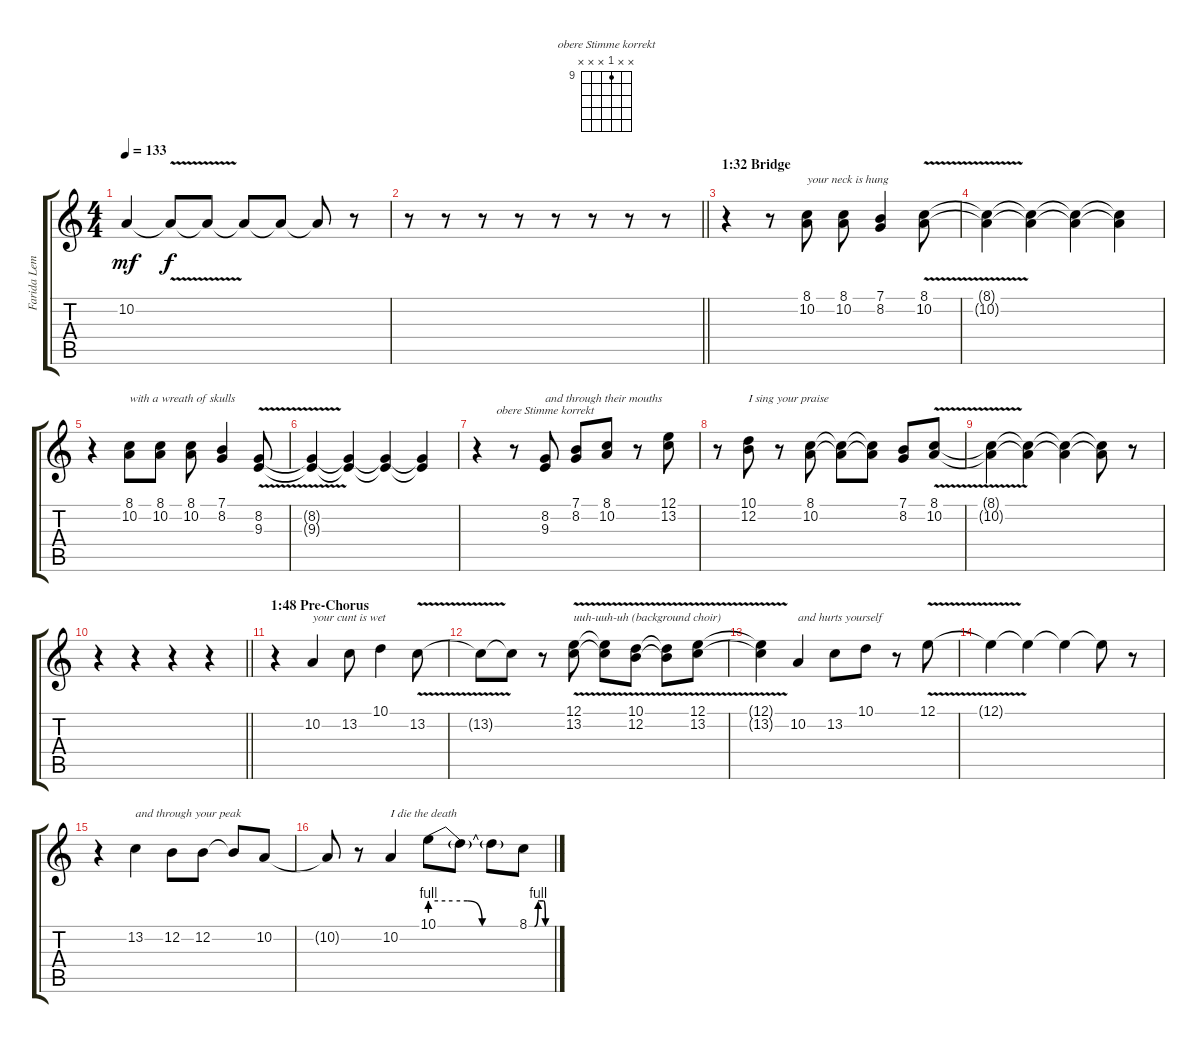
\track ("Farida Lemouchi (Vocals + backing)" "Farida Lem") {instrument bassoon}
\staff {score tabs}
\tuning (E4 B3 G3 D3 A2 E2) {hide}
\chord ("obere Stimme korrekt" x x 9 x x x) {firstfret 9}
\ts (4 4)
\tempo 133
\clef g2
\ks c
10.2.4{dy mf} 10.2{v t}.8{dy f} 10.2{t}.8 10.2{t}.8 10.2{t}.8 10.2{t}.8 r.8 |
\barLineRight lightlight
r.8 r.8 r.8 r.8 r.8 r.8 r.8 r.8 |
\section ("" "1:32 Bridge")
r.4 r.8 (8.1 10.2).8{txt "your neck is hung"} (8.1 10.2).8 (7.1 8.2).4 (8.1{v} 10.2{v}).8 |
(8.1{t} 10.2{t}).4 (8.1{t} 10.2{t}).4 (8.1{t} 10.2{t}).4 (8.1{t} 10.2{t}).4 |
r.4 (8.1 10.2).8{txt "with a wreath of skulls"} (8.1 10.2).8 (8.1 10.2).8 (7.1 8.2).4 (8.2{v} 9.3{v}).8 |
(8.2{t} 9.3{t}).4 (8.2{t} 9.3{t}).4 (8.2{t} 9.3{t}).4 (8.2{t} 9.3{t}).4 |
r.4 r.8 (8.2 9.3).8{ch "obere Stimme korrekt" txt "and through their mouths"} (7.1 8.2).8 (8.1 10.2).8 r.8 (12.1 13.2).8 |
r.8 (10.1 12.2).8{txt "I sing your praise"} r.8 (8.1 10.2).8 (8.1{t} 10.2{t}).8 (8.1{t} 10.2{t}).8 (7.1 8.2).8 (8.1{v} 10.2{v}).8 |
(8.1{t} 10.2{t}).4 (8.1{t} 10.2{t}).4 (8.1{t} 10.2{t}).4 (8.1{t} 10.2{t}).8 r.8 |
\barLineRight lightlight
r.4 r.4 r.4 r.4 |
\section ("" "1:48 Pre-Chorus")
r.4 10.2.4{txt "your cunt is wet"} 13.2.8 10.1.4 13.2{v}.8 |
13.2{t}.8 13.2{t}.8 r.8 (12.1{v} 13.2).8{txt "uuh-uuh-uh (background choir)"} (12.1{t} 13.2{t}).8 (10.1{v} 12.2).8 (10.1{t} 12.2{t}).8 (12.1{v} 13.2).8 |
(12.1{t} 13.2{t}).4 10.2.4{txt "and hurts yourself"} 13.2.8 10.1.8 r.8 12.1{v}.8 |
12.1{t}.4 12.1{t}.4 12.1{t}.4 12.1{t}.8 r.8 |
r.4 13.2.4{txt "and through your peak"} 12.2.8 12.2.8 12.2{t}.8 10.2.8 |
10.2{t}.8 r.8 10.2.4{txt "I die the death"} 10.1{be (custom 0 4 15 4 25 4 35 0 60 0)}.8 10.1{t}.8 10.1{t}.8 8.1{be (custom 0 0 10 0 15 0 25 4 30 4 40 4 45 0 50 0 60 0)}.8
